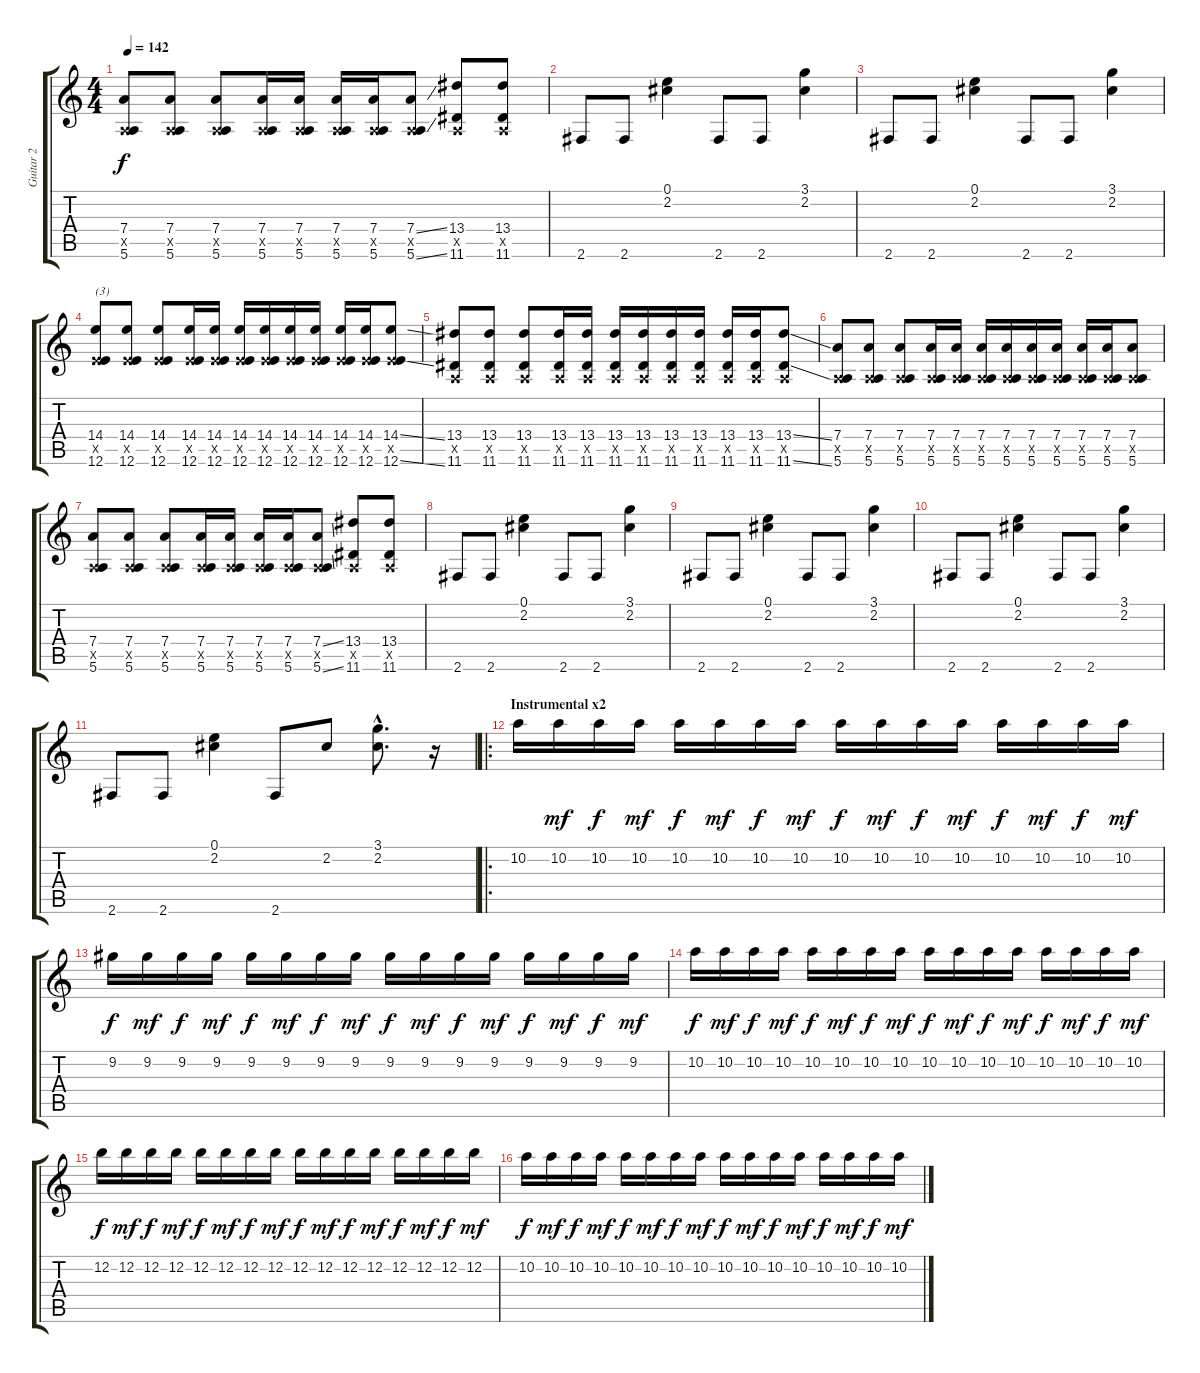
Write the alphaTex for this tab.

\track ("Guitar 2" "Guitar 2") {instrument distortionguitar}
\staff {score tabs}
\tuning (E4 B3 G3 D3 A2 E2) {hide}
\ts (4 4)
\tempo 142
\clef g2
\ks c
(7.4 0.5{x} 5.6).8{dy f} (7.4 0.5{x} 5.6).8 (7.4 0.5{x} 5.6).8 (7.4 0.5{x} 5.6).16 (7.4 0.5{x} 5.6).16 (7.4 0.5{x} 5.6).16 (7.4 0.5{x} 5.6).16 (7.4{ss} 0.5{x} 5.6{ss}).8 (13.4 0.5{x} 11.6).8 (13.4 0.5{x} 11.6).8 |
2.6.8 2.6.8 (0.1 2.2).4 2.6.8 2.6.8 (3.1 2.2).4 |
2.6.8 2.6.8 (0.1 2.2).4 2.6.8 2.6.8 (3.1 2.2).4 |
(14.4 7.5{x} 12.6).8{txt "(3)"} (14.4 7.5{x} 12.6).8 (14.4 7.5{x} 12.6).8 (14.4 7.5{x} 12.6).16 (14.4 7.5{x} 12.6).16 (14.4 7.5{x} 12.6).16 (14.4 7.5{x} 12.6).16 (14.4 7.5{x} 12.6).16 (14.4 7.5{x} 12.6).16 (14.4 7.5{x} 12.6).16 (14.4 7.5{x} 12.6).16 (14.4{ss} 7.5{x} 12.6{ss}).8 |
(13.4 0.5{x} 11.6).8 (13.4 0.5{x} 11.6).8 (13.4 0.5{x} 11.6).8 (13.4 0.5{x} 11.6).16 (13.4 0.5{x} 11.6).16 (13.4 0.5{x} 11.6).16 (13.4 0.5{x} 11.6).16 (13.4 0.5{x} 11.6).16 (13.4 0.5{x} 11.6).16 (13.4 0.5{x} 11.6).16 (13.4 0.5{x} 11.6).16 (13.4{ss} 0.5{x} 11.6{ss}).8 |
(7.4 0.5{x} 5.6).8 (7.4 0.5{x} 5.6).8 (7.4 0.5{x} 5.6).8 (7.4 0.5{x} 5.6).16 (7.4 0.5{x} 5.6).16 (7.4 0.5{x} 5.6).16 (7.4 0.5{x} 5.6).16 (7.4 0.5{x} 5.6).16 (7.4 0.5{x} 5.6).16 (7.4 0.5{x} 5.6).16 (7.4 0.5{x} 5.6).16 (7.4 0.5{x} 5.6).8 |
(7.4 0.5{x} 5.6).8 (7.4 0.5{x} 5.6).8 (7.4 0.5{x} 5.6).8 (7.4 0.5{x} 5.6).16 (7.4 0.5{x} 5.6).16 (7.4 0.5{x} 5.6).16 (7.4 0.5{x} 5.6).16 (7.4{ss} 0.5{x} 5.6{ss}).8 (13.4 0.5{x} 11.6).8 (13.4 0.5{x} 11.6).8 |
2.6.8 2.6.8 (0.1 2.2).4 2.6.8 2.6.8 (3.1 2.2).4 |
2.6.8 2.6.8 (0.1 2.2).4 2.6.8 2.6.8 (3.1 2.2).4 |
2.6.8 2.6.8 (0.1 2.2).4 2.6.8 2.6.8 (3.1 2.2).4 |
2.6.8 2.6.8 (0.1 2.2).4 2.6.8 2.2.8 (3.1{hac} 2.2{hac}).8{d} r.16 |
\ro
\section ("" "Instrumental x2")
10.2.16 10.2.16{dy mf} 10.2.16{dy f} 10.2.16{dy mf} 10.2.16{dy f} 10.2.16{dy mf} 10.2.16{dy f} 10.2.16{dy mf} 10.2.16{dy f} 10.2.16{dy mf} 10.2.16{dy f} 10.2.16{dy mf} 10.2.16{dy f} 10.2.16{dy mf} 10.2.16{dy f} 10.2.16{dy mf} |
9.2.16{dy f} 9.2.16{dy mf} 9.2.16{dy f} 9.2.16{dy mf} 9.2.16{dy f} 9.2.16{dy mf} 9.2.16{dy f} 9.2.16{dy mf} 9.2.16{dy f} 9.2.16{dy mf} 9.2.16{dy f} 9.2.16{dy mf} 9.2.16{dy f} 9.2.16{dy mf} 9.2.16{dy f} 9.2.16{dy mf} |
10.2.16{dy f} 10.2.16{dy mf} 10.2.16{dy f} 10.2.16{dy mf} 10.2.16{dy f} 10.2.16{dy mf} 10.2.16{dy f} 10.2.16{dy mf} 10.2.16{dy f} 10.2.16{dy mf} 10.2.16{dy f} 10.2.16{dy mf} 10.2.16{dy f} 10.2.16{dy mf} 10.2.16{dy f} 10.2.16{dy mf} |
12.2.16{dy f} 12.2.16{dy mf} 12.2.16{dy f} 12.2.16{dy mf} 12.2.16{dy f} 12.2.16{dy mf} 12.2.16{dy f} 12.2.16{dy mf} 12.2.16{dy f} 12.2.16{dy mf} 12.2.16{dy f} 12.2.16{dy mf} 12.2.16{dy f} 12.2.16{dy mf} 12.2.16{dy f} 12.2.16{dy mf} |
10.2.16{dy f} 10.2.16{dy mf} 10.2.16{dy f} 10.2.16{dy mf} 10.2.16{dy f} 10.2.16{dy mf} 10.2.16{dy f} 10.2.16{dy mf} 10.2.16{dy f} 10.2.16{dy mf} 10.2.16{dy f} 10.2.16{dy mf} 10.2.16{dy f} 10.2.16{dy mf} 10.2.16{dy f} 10.2.16{dy mf}
